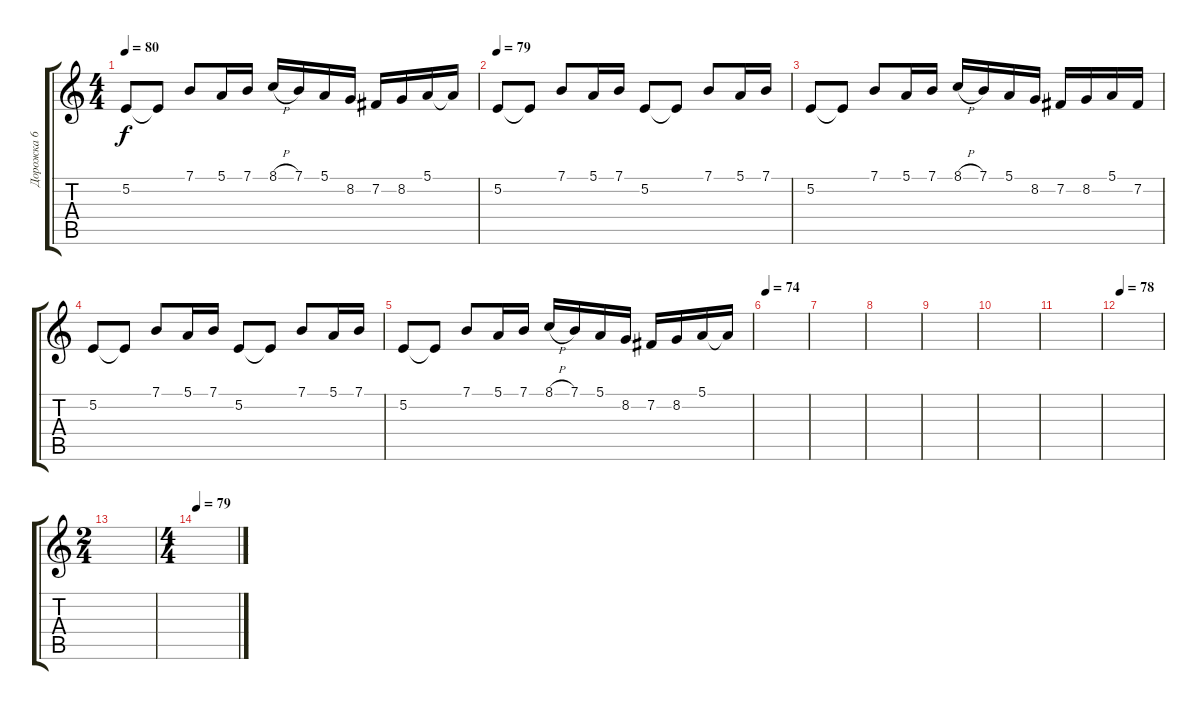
\track ("Дорожка 6" "Дорожка 6") {instrument flute}
\staff {score tabs}
\tuning (E4 B3 G3 D3 A2 E2) {hide}
\ts (4 4)
\tempo 80
\clef g2
\ks c
5.2.8{dy f} 5.2{t}.8 7.1.8 5.1.16 7.1.16 8.1{h}.16 7.1.16 5.1.16 8.2.16 7.2.16 8.2.16 5.1.16 5.1{t}.16 |
\tempo 79
5.2.8 5.2{t}.8 7.1.8 5.1.16 7.1.16 5.2.8 5.2{t}.8 7.1.8 5.1.16 7.1.16 |
5.2.8 5.2{t}.8 7.1.8 5.1.16 7.1.16 8.1{h}.16 7.1.16 5.1.16 8.2.16 7.2.16 8.2.16 5.1.16 7.2.16 |
5.2.8 5.2{t}.8 7.1.8 5.1.16 7.1.16 5.2.8 5.2{t}.8 7.1.8 5.1.16 7.1.16 |
5.2.8 5.2{t}.8 7.1.8 5.1.16 7.1.16 8.1{h}.16 7.1.16 5.1.16 8.2.16 7.2.16 8.2.16 5.1.16 5.1{t}.16 |
\tempo 74
|
|
|
|
|
|
\tempo 78
|
\ts (2 4)
|
\ts (4 4)
\tempo 79
